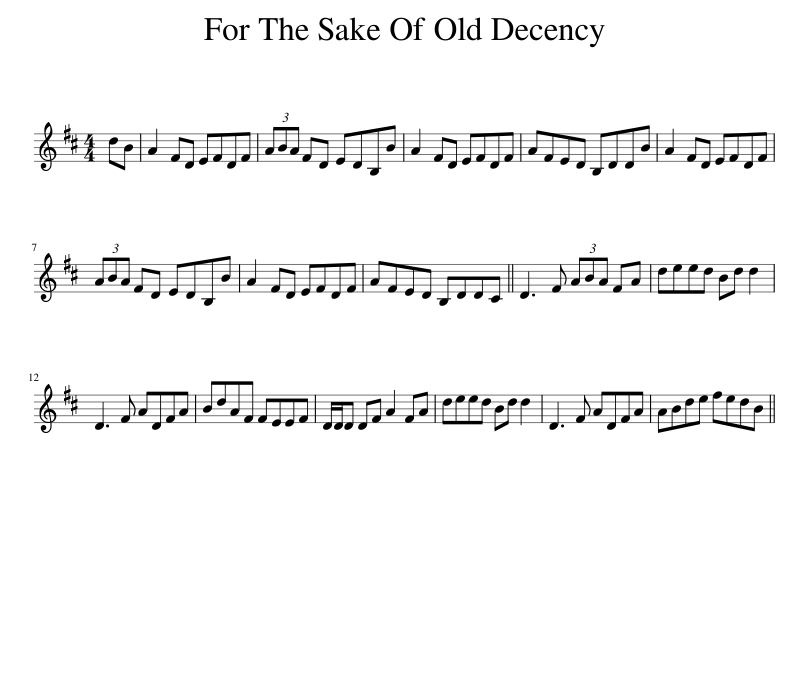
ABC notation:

X:1
L:1/8
M:4/4
I:linebreak $
K:D
V:1 treble
V:1
 dB | A2 FD EFDF | (3ABA FD EDB,B | A2 FD EFDF | AFED B,DDB | %5
 A2 FD EFDF |$ (3ABA FD EDB,B | A2 FD EFDF | AFED B,DDC || D3 F (3ABA FA | %10
 deed Bd d2 |$ D3 F ADFA | BdAF FEEF | D/D/D DF A2 FA | deed Bd d2 | %15
 D3 F ADFA | ABde fedB || %17
